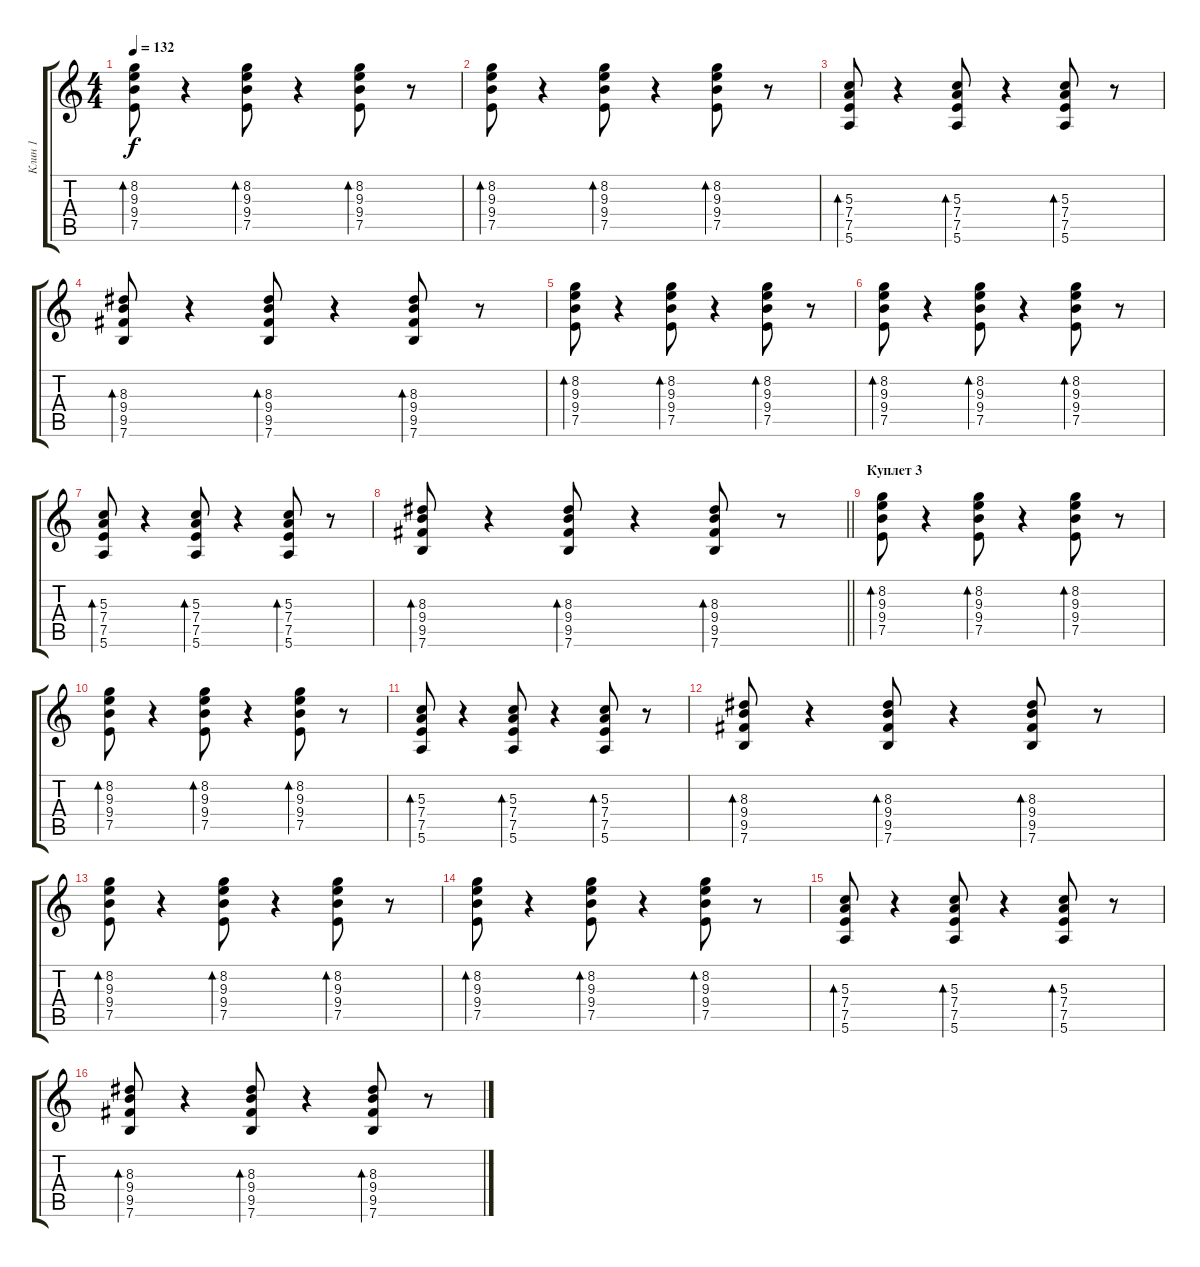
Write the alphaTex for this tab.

\track ("Клин 1" "Клин 1") {instrument electricguitarclean}
\staff {score tabs}
\tuning (E4 B3 G3 D3 A2 E2) {hide}
\ts (4 4)
\tempo 132
\clef g2
\ks c
(8.2 9.3 9.4 7.5).8{bd 30 dy f} r.4 (8.2 9.3 9.4 7.5).8{bd 30} r.4 (8.2 9.3 9.4 7.5).8{bd 30} r.8 |
(8.2 9.3 9.4 7.5).8{bd 30} r.4 (8.2 9.3 9.4 7.5).8{bd 30} r.4 (8.2 9.3 9.4 7.5).8{bd 30} r.8 |
(5.3 7.4 7.5 5.6).8{bd 30} r.4 (5.3 7.4 7.5 5.6).8{bd 30} r.4 (5.3 7.4 7.5 5.6).8{bd 30} r.8 |
(8.3 9.4 9.5 7.6).8{bd 30} r.4 (8.3 9.4 9.5 7.6).8{bd 30} r.4 (8.3 9.4 9.5 7.6).8{bd 30} r.8 |
(8.2 9.3 9.4 7.5).8{bd 30} r.4 (8.2 9.3 9.4 7.5).8{bd 30} r.4 (8.2 9.3 9.4 7.5).8{bd 30} r.8 |
(8.2 9.3 9.4 7.5).8{bd 30} r.4 (8.2 9.3 9.4 7.5).8{bd 30} r.4 (8.2 9.3 9.4 7.5).8{bd 30} r.8 |
(5.3 7.4 7.5 5.6).8{bd 30} r.4 (5.3 7.4 7.5 5.6).8{bd 30} r.4 (5.3 7.4 7.5 5.6).8{bd 30} r.8 |
\barLineRight lightlight
(8.3 9.4 9.5 7.6).8{bd 30} r.4 (8.3 9.4 9.5 7.6).8{bd 30} r.4 (8.3 9.4 9.5 7.6).8{bd 30} r.8 |
\section ("" "Куплет 3")
(8.2 9.3 9.4 7.5).8{bd 30} r.4 (8.2 9.3 9.4 7.5).8{bd 30} r.4 (8.2 9.3 9.4 7.5).8{bd 30} r.8 |
(8.2 9.3 9.4 7.5).8{bd 30} r.4 (8.2 9.3 9.4 7.5).8{bd 30} r.4 (8.2 9.3 9.4 7.5).8{bd 30} r.8 |
(5.3 7.4 7.5 5.6).8{bd 30} r.4 (5.3 7.4 7.5 5.6).8{bd 30} r.4 (5.3 7.4 7.5 5.6).8{bd 30} r.8 |
(8.3 9.4 9.5 7.6).8{bd 30} r.4 (8.3 9.4 9.5 7.6).8{bd 30} r.4 (8.3 9.4 9.5 7.6).8{bd 30} r.8 |
(8.2 9.3 9.4 7.5).8{bd 30} r.4 (8.2 9.3 9.4 7.5).8{bd 30} r.4 (8.2 9.3 9.4 7.5).8{bd 30} r.8 |
(8.2 9.3 9.4 7.5).8{bd 30} r.4 (8.2 9.3 9.4 7.5).8{bd 30} r.4 (8.2 9.3 9.4 7.5).8{bd 30} r.8 |
(5.3 7.4 7.5 5.6).8{bd 30} r.4 (5.3 7.4 7.5 5.6).8{bd 30} r.4 (5.3 7.4 7.5 5.6).8{bd 30} r.8 |
(8.3 9.4 9.5 7.6).8{bd 30} r.4 (8.3 9.4 9.5 7.6).8{bd 30} r.4 (8.3 9.4 9.5 7.6).8{bd 30} r.8
